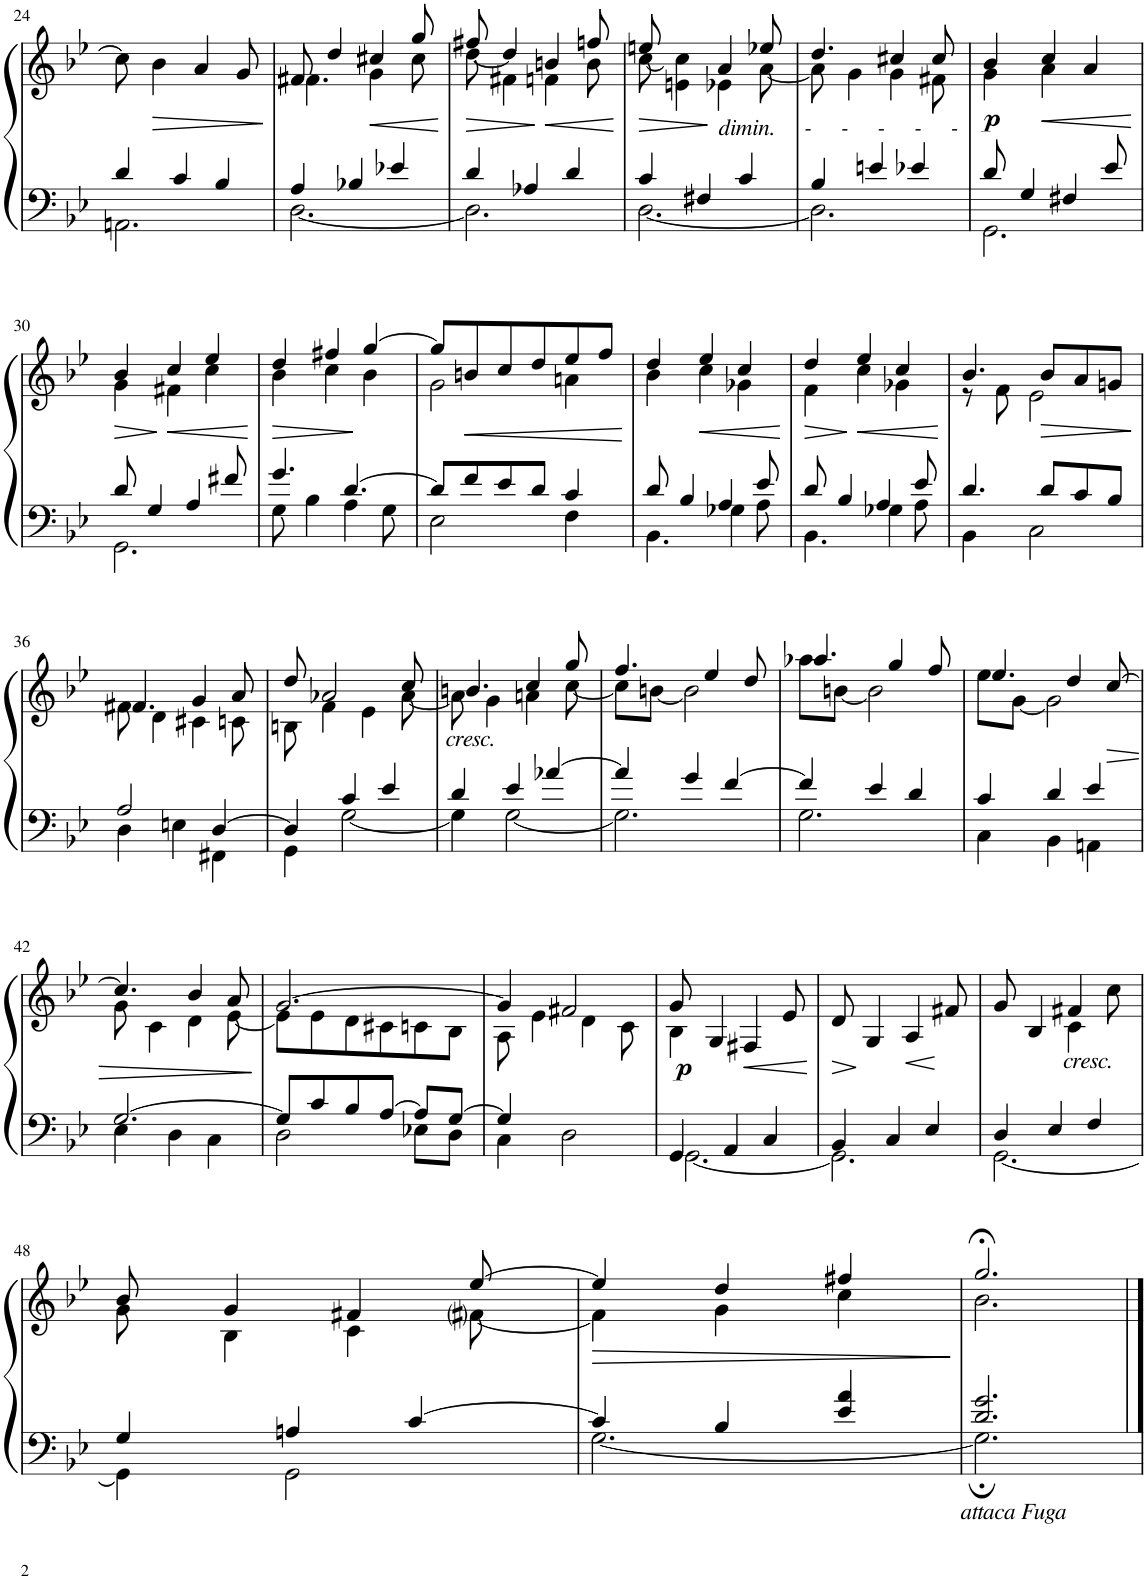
**kern	**kern	**dynam
*part1	*part1	*part1
*staff2	*staff1	*staff1/2
*I"Piano	*	*
*I'Pno	*	*
!!LO:PB:g=z
*clefF4	*clefG2	*
*k[b-e-]	*k[b-e-]	*
*M3/4	*M3/4	*
=24	=24	=24
*^	*	*
4d/	2.AAn\	8cc\]	.
!	!	!	!LO:HP:b
.	.	4b-\	>
4c/	.	.	.
.	.	4a/	.
4B-/	.	.	.
.	.	8g/	.
*v	*v	*	*
.	.	]
=25	=25	=25
*^	*^	*
4A/	[2.D\	8f#X/	4.f#\	.
.	.	4dd/	.	.
4B-X/	.	.	.	.
!	!	!	!	!LO:HP:b
.	.	4cc#X/	4g\	<
4e-X/	.	.	.	.
.	.	8gg/	8cc#\	.
*v	*v	*	*	*
*	*v	*v	*
.	.	[
=26	=26	=26
*^	*	*
!	!	!	!LO:HP:b
*	*	*^	*
4d/	2.D\]	8ff#X/	[8dd\	>
.	.	4f#X\	4dd/]	.
4A-X/	.	.	.	.
!	!	!	!	!LO:HP:n=1:b
.	.	4bn/	4fn\	] <
4d/	.	.	.	.
.	.	8ffn/	8b\	.
*v	*v	*	*	*
*	*v	*v	*
.	.	[
=27	=27	=27
*^	*	*
!	!	!	!LO:HP:b
*	*	*^	*
4c/	[2.D\	8een/	[8cc\	>
.	.	4en\	4cc\]	.
4F#X/	.	.	.	.
!	!	!LO:TX:b:i:t=dimin.     -     -     -     -     -	!	!
.	.	4a/	4e-X\	]
4c/	.	.	.	.
.	.	8ee-X/	[8a\	.
=28	=28	=28	=28	=28
4B-/	2.D\]	4.dd/	8a\]	.
.	.	.	4g\	.
4en/	.	.	.	.
.	.	4cc#X/	4g\	.
4e-X/	.	.	.	.
.	.	8cc#/	8f#X\	.
=29	=29	=29	=29	=29
!	!	!	!	!LO:DY:b
8d/	2.GG\	4b-/	4g\	p
4G/	.	.	.	.
!	!	!	!	!LO:HP:b
.	.	4cc/	4a\	<
4F#X/	.	.	.	.
.	.	4a/	4ryy	.
8e-/	.	.	.	.
*v	*v	*	*	*
*	*v	*v	*
.	.	[
!!LO:LB:g=z
=30	=30	=30
*^	*	*
!	!	!	!LO:HP:b
*	*	*^	*
8d/	2.GG\	4b-/	4g\	>
4G/	.	.	.	.
!	!	!	!	!LO:HP:n=1:b
.	.	4cc/	4f#X\	] <
4A/	.	.	.	.
.	.	4ee-/	4cc\	.
8f#X/	.	.	.	.
*v	*v	*	*	*
*	*v	*v	*
.	.	[
=31	=31	=31
*^	*	*
!	!	!	!LO:HP:b
*	*	*^	*
4.g/	8G\	4dd/	4b-\	>
.	4B-\	.	.	.
.	.	4ff#X/	4cc\	.
[4.d/	4A\	.	.	.
.	.	[4gg/	4b-\	]
.	8G\	.	.	.
=32	=32	=32	=32	=32
8d/L]	2E-\	8gg/L]	2g\	.
!	!	!	!	!LO:HP:b
8f/	.	8bn/	.	<
8e-/	.	8cc/	.	.
8d/J	.	8dd/	.	.
4c/	4F\	8ee-/	4an\	.
.	.	8ff/J	.	.
*v	*v	*	*	*
*	*v	*v	*
.	.	[
=33	=33	=33
*^	*^	*
8d/	4.BB-\	4dd/	4b-\	.
4B-/	.	.	.	.
!	!	!	!	!LO:HP:b
.	.	4ee-/	4cc\	<
4A/	4G-X\	.	.	.
.	.	4cc/	4g-X\	.
8e-/	8A\	.	.	.
*v	*v	*	*	*
*	*v	*v	*
.	.	[
=34	=34	=34
*^	*	*
!	!	!	!LO:HP:b
*	*	*^	*
8d/	4.BB-\	4dd/	4f\	>
4B-/	.	.	.	.
!	!	!	!	!LO:HP:n=1:b
.	.	4ee-/	4cc\	] <
4A/	4G-X\	.	.	.
.	.	4cc/	4g-X\	.
8e-/	8A\	.	.	.
*v	*v	*	*	*
*	*v	*v	*
.	.	[
=35	=35	=35
*^	*^	*
4.d/	4BB-\	4.b-/	8r	.
.	.	.	8f\	.
.	2C\	.	2e-\	.
!	!	!	!	!LO:HP:b
8d/L	.	8b-/L	.	>
8c/	.	8a/	.	.
8B-/J	.	8gn/J	.	.
*v	*v	*	*	*
*	*v	*v	*
.	.	]
!!LO:LB:g=z
=36	=36	=36
*^	*^	*
2A/	4D\	4.f#X/	8f#\	.
.	.	.	4d\	.
.	4En\	.	.	.
.	.	4g/	4c#X\	.
[4D/	4FF#X\	.	.	.
.	.	8a/	8cn\	.
=37	=37	=37	=37	=37
4D/]	4GG\	8dd/	8Bn\	.
.	.	2a-X/	4f\	.
4c/	[2G\	.	.	.
.	.	.	4e-\	.
4e-/	.	.	.	.
.	.	8cc/	[8a-\	.
=38	=38	=38	=38	=38
!	!	!LO:TX:b:i:t=cresc.	!	!
4d/	4G\]	4.bn/	8a-\]	.
.	.	.	4g\	.
4e-/	[2G\	.	.	.
.	.	4cc/	4an\	.
[4a-X/	.	.	.	.
.	.	8gg/	[8cc\	.
=39	=39	=39	=39	=39
4a-/]	2.G\]	4.ff/	8cc\L]	.
.	.	.	[8bn\J	.
4g/	.	.	2b\]	.
.	.	4ee-/	.	.
[4f/	.	.	.	.
.	.	8dd/	.	.
=40	=40	=40	=40	=40
4f/]	2.G\	4.aa-X/	8aa-\L	.
.	.	.	[8bn\J	.
4e-/	.	.	2b\]	.
.	.	4gg/	.	.
4d/	.	.	.	.
.	.	8ff/	.	.
=41	=41	=41	=41	=41
4c/	4C\	4.ee-/	8ee-\L	.
.	.	.	[8g\J	.
4d/	4BB-\	.	2g\]	.
.	.	4dd/	.	.
4e-/	4AAn\	.	.	.
!	!	!	!	!LO:HP:b
.	.	[8cc/	.	>
!!LO:LB:g=z	!!
=42	=42	=42	=42	=42
[2.G/	4E-\	4.cc/]	8g\	.
.	.	.	4c\	.
.	4D\	.	.	.
.	.	4b-/	4d\	.
.	4C\	.	.	.
.	.	8a/	[8e-\	.
*v	*v	*	*	*
*	*v	*v	*
.	.	]
=43	=43	=43
*^	*^	*
8G/L]	2D\	[2.g/	8e-\L]	.
8c/	.	.	8e-\	.
8B-/	.	.	8d\	.
[8A/J	.	.	8c#X\	.
8A/L]	8E-X\L	.	8cn\	.
[8G/J	8D\J	.	8B-\J	.
=44	=44	=44	=44	=44
4G/]	4C\	4g/]	8A\	.
.	.	.	4e-\	.
2D\	2ryy	2f#X/	.	.
.	.	.	4d\	.
.	.	.	8c\	.
=45	=45	=45	=45	=45
!	!	!	!	!LO:DY:b
4GG/	[2.GG\	8g/	4B-\	p
.	.	4G/	.	.
4AA/	.	.	2ryy	.
!	!	!	!	!LO:HP:b
.	.	4F#X/	.	<
4C/	.	.	.	.
.	.	8e-/	.	.
*v	*v	*	*	*
*	*v	*v	*
.	.	[
=46	=46	=46
*^	*	*
!	!	!	!LO:HP:b
4BB-/	2.GG\]	8d/	>
.	.	4G/	]
4C/	.	.	.
!	!	!	!LO:HP:b
.	.	4A/	<
4E-/	.	.	.
.	.	8f#X/	[
=47	=47	=47	=47
*	*	*^	*
4D/	[2.GG\	8g/	4.ryy	.
.	.	4B-/	.	.
4E-/	.	.	.	.
!	!	!LO:TX:b:i:t=cresc.	!	!
.	.	4f#X/	4c\	.
4F/	.	.	.	.
.	.	8cc\	8ryy	.
!!LO:LB:g=z	!!
=48	=48	=48	=48	=48
4G/	4GG\]	8b-/	8g\	.
.	.	4g/	4B-\	.
4An/	2GG\	.	.	.
.	.	4f#X/	4c\	.
[4c/	.	.	.	.
.	.	[8ee-/	[8f#i\	.
=49	=49	=49	=49	=49
!	!	!	!	!LO:HP:b
4c/]	[2.G\	4ee-/]	4f#\]	>
4B-/	.	4dd/	4g\	.
4e-/ 4a/	.	4ff#X/	4cc\	.
*v	*v	*	*	*
*	*v	*v	*
.	.	]
=50	=50	=50
*^	*^	*
!LO:TX:b:i:t=attaca Fuga	!	!	!	!
2.d/ 2.g/	2.G;\]	2.gg;</	2.b-\	.
*v	*v	*	*	*
*	*v	*v	*
==	==	==
*-	*-	*-
